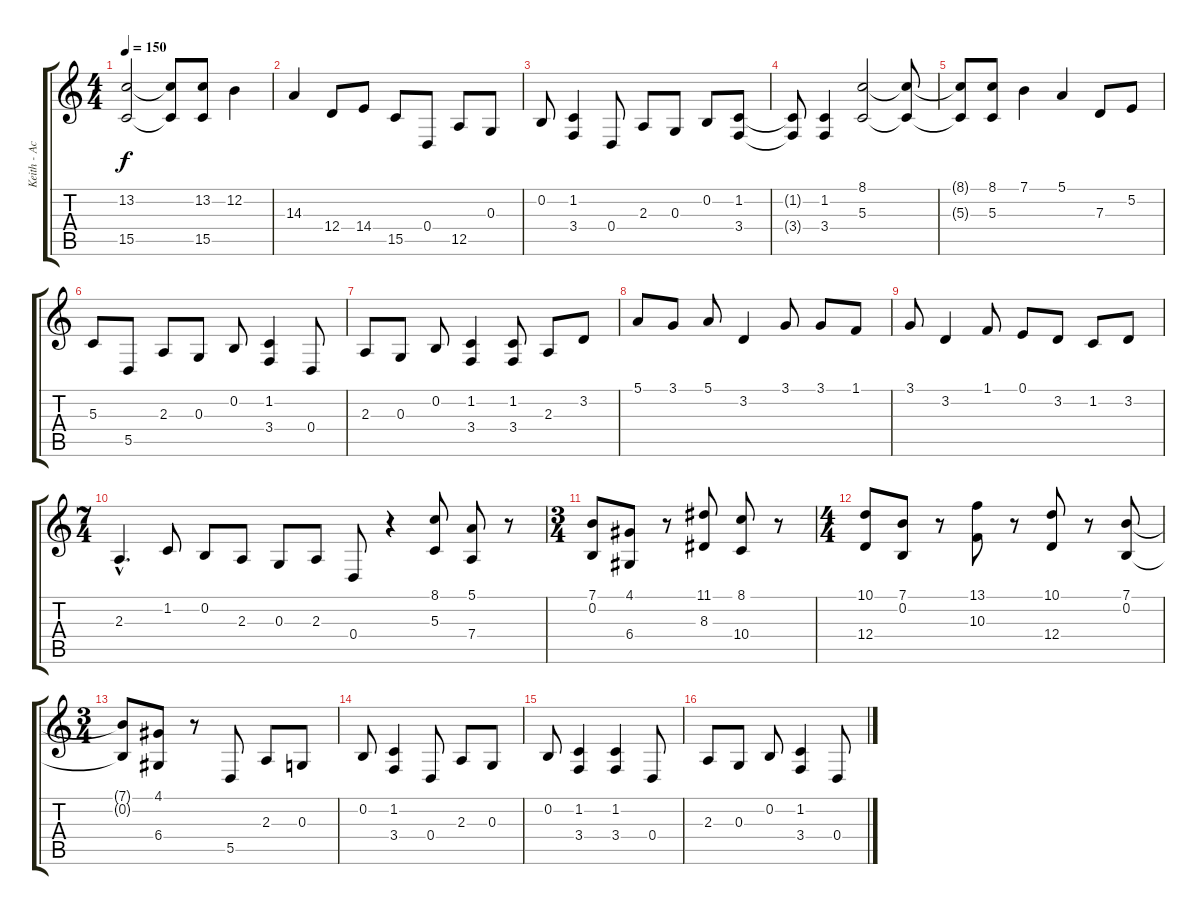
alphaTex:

\track ("Keith - Acoustic Grand Piano" "Keith - Ac") {instrument acousticgrandpiano}
\staff {score tabs}
\tuning (E4 B3 G3 D3 A2 E2) {hide}
\ts (4 4)
\tempo 150
\clef g2
\ks c
(13.2{t} 15.5{t}).2{dy f} (13.2{t} 15.5{t}).8 (13.2 15.5).8 12.2.4 |
14.3.4 12.4.8 14.4.8 15.5.8 0.4.8 12.5.8 0.3.8 |
0.2.8 (1.2 3.4).4 0.4.8 2.3.8 0.3.8 0.2.8 (1.2 3.4).8 |
(1.2{t} 3.4{t}).8 (1.2 3.4).4 (8.1 5.3).2 (8.1{t} 5.3{t}).8 |
(8.1{t} 5.3{t}).8 (8.1 5.3).8 7.1.4 5.1.4 7.3.8 5.2.8 |
5.3.8 5.5.8 2.3.8 0.3.8 0.2.8 (1.2 3.4).4 0.4.8 |
2.3.8 0.3.8 0.2.8 (1.2 3.4).4 (1.2 3.4).8 2.3.8 3.2.8 |
5.1.8 3.1.8 5.1.8 3.2.4 3.1.8 3.1.8 1.1.8 |
3.1.8 3.2.4 1.1.8 0.1.8 3.2.8 1.2.8 3.2.8 |
\ts (7 4)
2.3{hac}.4{d} 1.2.8 0.2.8 2.3.8 0.3.8 2.3.8 0.4.8 r.4 (8.1 5.3).8 (5.1 7.4).8 r.8 |
\ts (3 4)
(7.1 0.2).8 (4.1 6.4).8 r.8 (11.1 8.3).8 (8.1 10.4).8 r.8 |
\ts (4 4)
(10.1 12.4).8 (7.1 0.2).8 r.8 (13.1 10.3).8 r.8 (10.1 12.4).8 r.8 (7.1 0.2).8 |
\ts (3 4)
(7.1{t} 0.2{t}).8 (4.1 6.4).8 r.8 5.5.8 2.3.8 0.3.8 |
0.2.8 (1.2 3.4).4 0.4.8 2.3.8 0.3.8 |
0.2.8 (1.2 3.4).4 (1.2 3.4).4 0.4.8 |
2.3.8 0.3.8 0.2.8 (1.2 3.4).4 0.4.8
